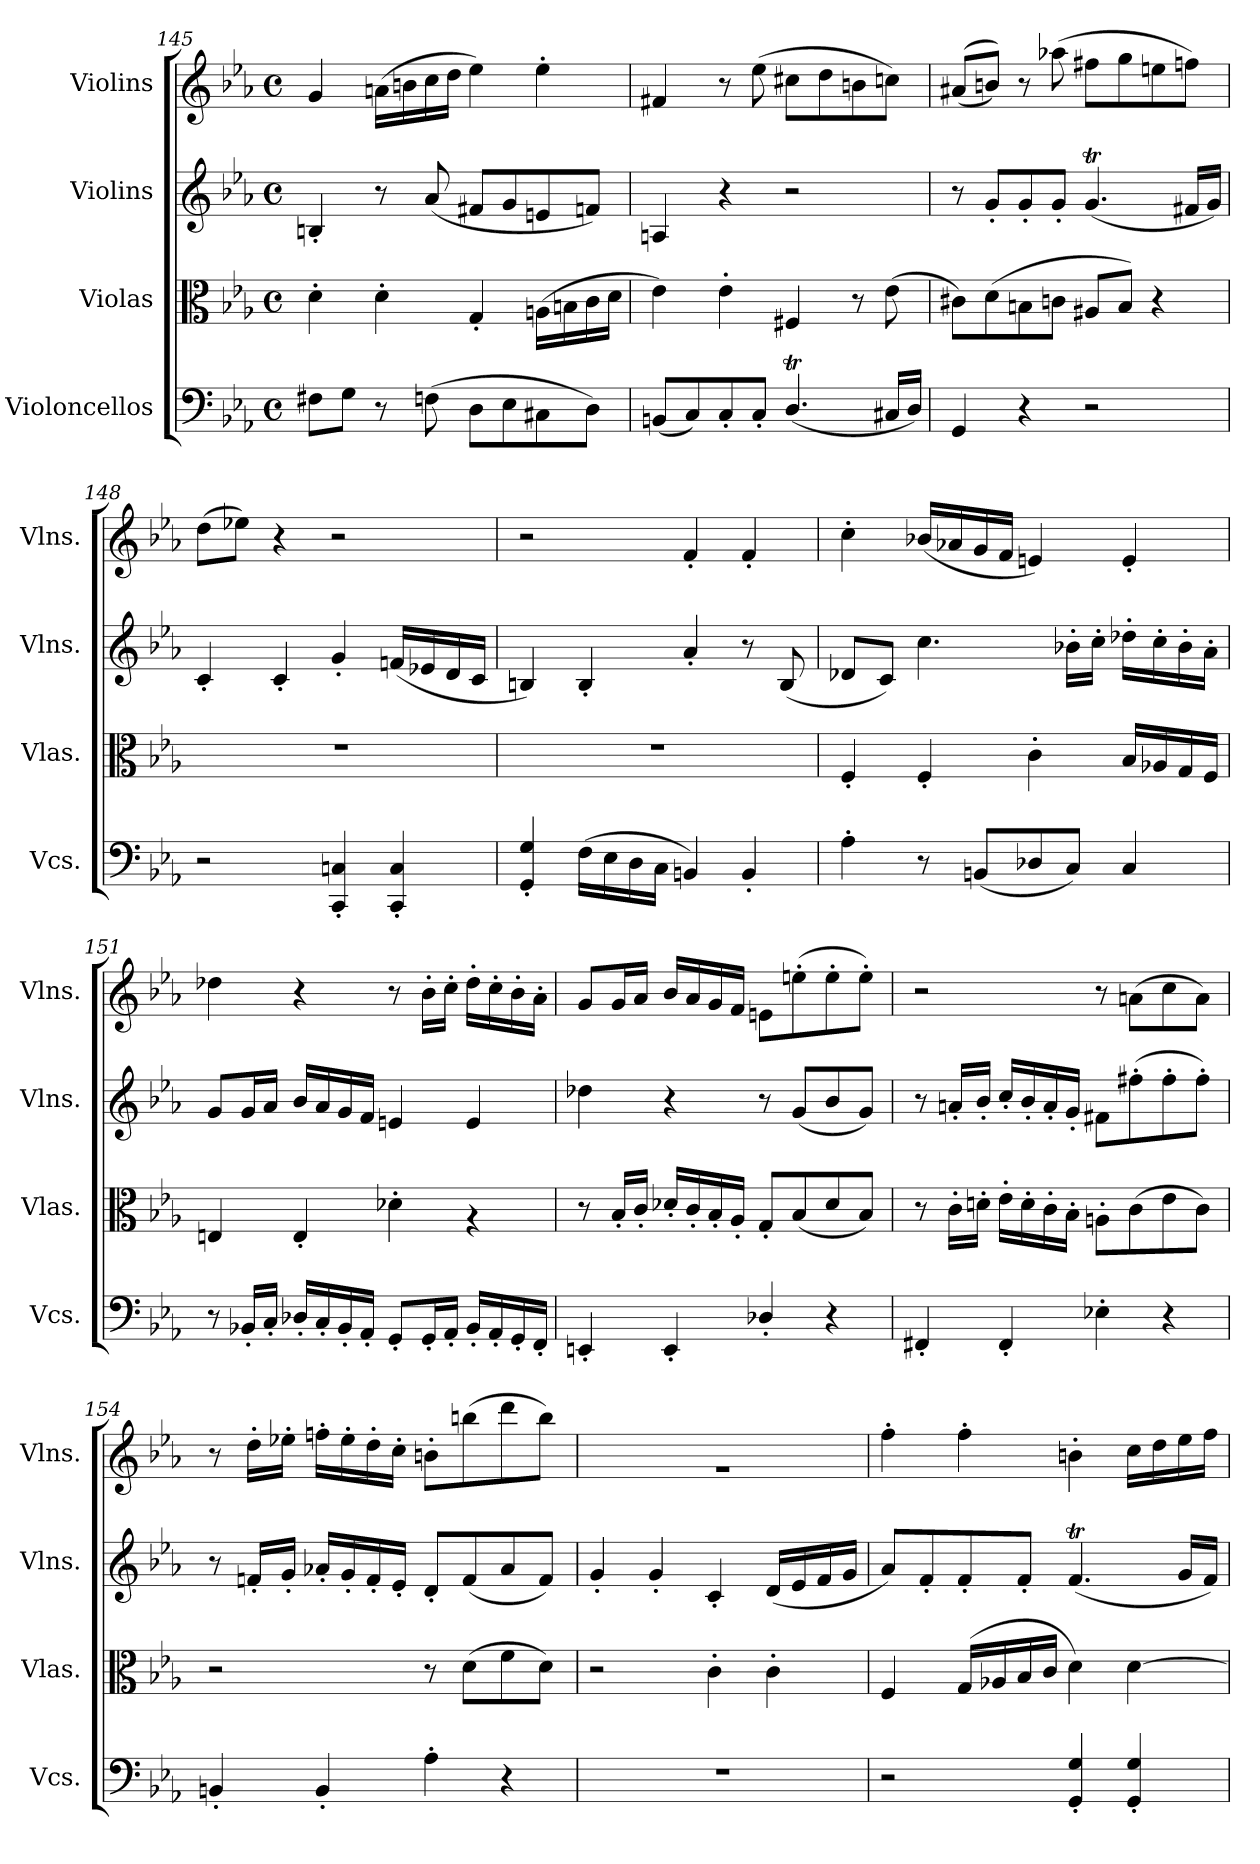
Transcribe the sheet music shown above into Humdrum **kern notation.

**kern	**kern	**kern	**kern
*part4	*part3	*part2	*part1
*staff4	*staff3	*staff2	*staff1
*I"Violoncellos	*I"Violas	*I"Violins	*I"Violins
*I'Vcs.	*I'Vlas.	*I'Vlns.	*I'Vlns.
*clefF4	*clefC3	*clefG2	*clefG2
*k[b-e-a-]	*k[b-e-a-]	*k[b-e-a-]	*k[b-e-a-]
*M4/4	*M4/4	*M4/4	*M4/4
*met(c)	*met(c)	*met(c)	*met(c)
=145	=145	=145	=145
8F#X\L	4d'\	4Bn'/	4g/
8G\J	.	.	.
8r	4d'\	8r	(>16an\LL
.	.	.	16bn\
(>8Fn\	.	(<8a-/	16cc\
.	.	.	16dd\JJ
8D\L	4G'/	8f#X/L	4ee-\)
8E-\	.	8g/	.
8C#X\	(>16An\LL	8en/	4ee-'\
.	16Bn\	.	.
8D\J)	16c\	8fn/J)	.
.	16d\JJ	.	.
=146	=146	=146	=146
(<8BBn/L	4e-\)	4An/	4f#X/
8C/)	.	.	.
8C'/	4e-'\	4r	8r
8C'/J	.	.	(>8ee-\
(<4.Dt/	4F#X/	2r	8cc#X\L
.	.	.	8dd\
.	8r	.	8bn\
16C#X/LL	(>8e-\	.	8ccn\J)
16D/JJ)	.	.	.
=147	=147	=147	=147
4GG/	8c#X\L)	8r	(<(<8a#X/L
.	(>8d\	8g'/L	8bn/J))
4r	8Bn\	8g'/	8r
.	8cn\J	8g'/J	(>8aa-X\
2r	8A#X/L	(<4.gt/	8ff#X\L
.	8B/J)	.	8gg\
.	4r	.	8een\
.	.	16f#X/LL	8ffn\J)
.	.	16g/JJ)	.
!!LO:LB:g=z
=148	=148	=148	=148
2r	1r	4c'/	(>8dd\L
.	.	.	8ee-X\J)
.	.	4c'/	4r
4CC/' 4Cn/'	.	4g'/	2r
4CC/' 4C/'	.	(<16fn/LL	.
.	.	16e-X/	.
.	.	16d/	.
.	.	16c/JJ	.
=149	=149	=149	=149
4GG/' 4G/'	1r	4Bn/)	2r
(>16F\LL	.	4B'/	.
16E-\	.	.	.
16D\	.	.	.
16C\JJ	.	.	.
4BBn/)	.	4a-'/	4f'/
4BB'/	.	8r	4f'/
.	.	(<8B/	.
=150	=150	=150	=150
4A-'\	4F'/	8d-X/L	4cc'\
.	.	8c/J)	.
8r	4F'/	4.cc\	(<16b-X/LL
.	.	.	16a-X/
(<8BBn/L	.	.	16g/
.	.	.	16f/JJ
8D-X/	4c'\	.	4en/)
8C/J)	.	16b-X'\LL	.
.	.	16cc'\JJ	.
4C/	16B-/LL	16dd-X'\LL	4e'/
.	16A-X/	16cc'\	.
.	16G/	16b-'\	.
.	16F/JJ	16a-'\JJ	.
=151	=151	=151	=151
8r	4En/	8g/L	4dd-X\
16BB-X'/LL	.	16g/L	.
16C'/JJ	.	16a-/JJ	.
16D-X'/LL	4E'/	16b-/LL	4r
16C'/	.	16a-/	.
16BB-'/	.	16g/	.
16AA-'/JJ	.	16f/JJ	.
8GG'/L	4d-X'\	4en/	8r
16GG'/L	.	.	16b-'\LL
16AA-'/JJ	.	.	16cc'\JJ
16BB-'/LL	4rA	4e/	16dd-'\LL
16AA-'/	.	.	16cc'\
16GG'/	.	.	16b-'\
16FF'/JJ	.	.	16a-'\JJ
=152	=152	=152	=152
4EEn'/	8r	4dd-X\	8g/L
.	16B-'/LL	.	16g/L
.	16c'/JJ	.	16a-/JJ
4EE'/	16d-X'/LL	4r	16b-/LL
.	16c'/	.	16a-/
.	16B-'/	.	16g/
.	16A-'/JJ	.	16f/JJ
4D-X'/	8G'/L	8r	8en\L
.	(<8B-/	(<8g/L	(>8een'\
4r	8d-/	8b-/	8ee'\
.	8B-/J)	8g/J)	8ee'\J)
!!LO:LB:g=z
=153	=153	=153	=153
4FF#X'/	8r	8r	2r
.	16c'\LL	16an'/LL	.
.	16dn'\JJ	16b-'/JJ	.
4FF#'/	16e-'\LL	16cc'/LL	.
.	16d'\	16b-'/	.
.	16c'\	16a'/	.
.	16B-'\JJ	16g'/JJ	.
4E-X'\	8An'\L	8f#X\L	8r
.	(>8c\	(>8ff#X'\	(>8an\L
4r	8e-\	8ff#'\	8cc\
.	8c\J)	8ff#'\J)	8a\J)
=154	=154	=154	=154
4BBn'/	2r	8r	8r
.	.	16fn'/LL	16dd'\LL
.	.	16g'/JJ	16ee-X'\JJ
4BB'/	.	16a-X'/LL	16ffn'\LL
.	.	16g'/	16ee-'\
.	.	16f'/	16dd'\
.	.	16e-'/JJ	16cc'\JJ
4A-'\	8r	8d'/L	8bn'\L
.	(>8d\L	(<8f/	(>8bbn\
4r	8f\	8a-/	8ddd\
.	8d\J)	8f/J)	8bb\J)
=155	=155	=155	=155
1r	2r	4g'/	1rg
.	.	4g'/	.
.	4c'\	4c'/	.
.	4c'\	(<16d/LL	.
.	.	16e-/	.
.	.	16f/	.
.	.	16g/JJ	.
=156	=156	=156	=156
2r	4F/	8a-/L)	4ff'\
.	.	8f'/	.
.	(>16G/LL	8f'/	4ff'\
.	16A-X/	.	.
.	16B-/	8f'/J	.
.	16c/JJ	.	.
4GG/' 4G/'	4d\)	(<4.fT/	4bn'\
4GG/' 4G/'	[4d\	.	16cc\LL
.	.	.	16dd\
.	.	16g/LL	16ee-\
.	.	16f/JJ)	16ff\JJ
=	=	=	=
*-	*-	*-	*-
